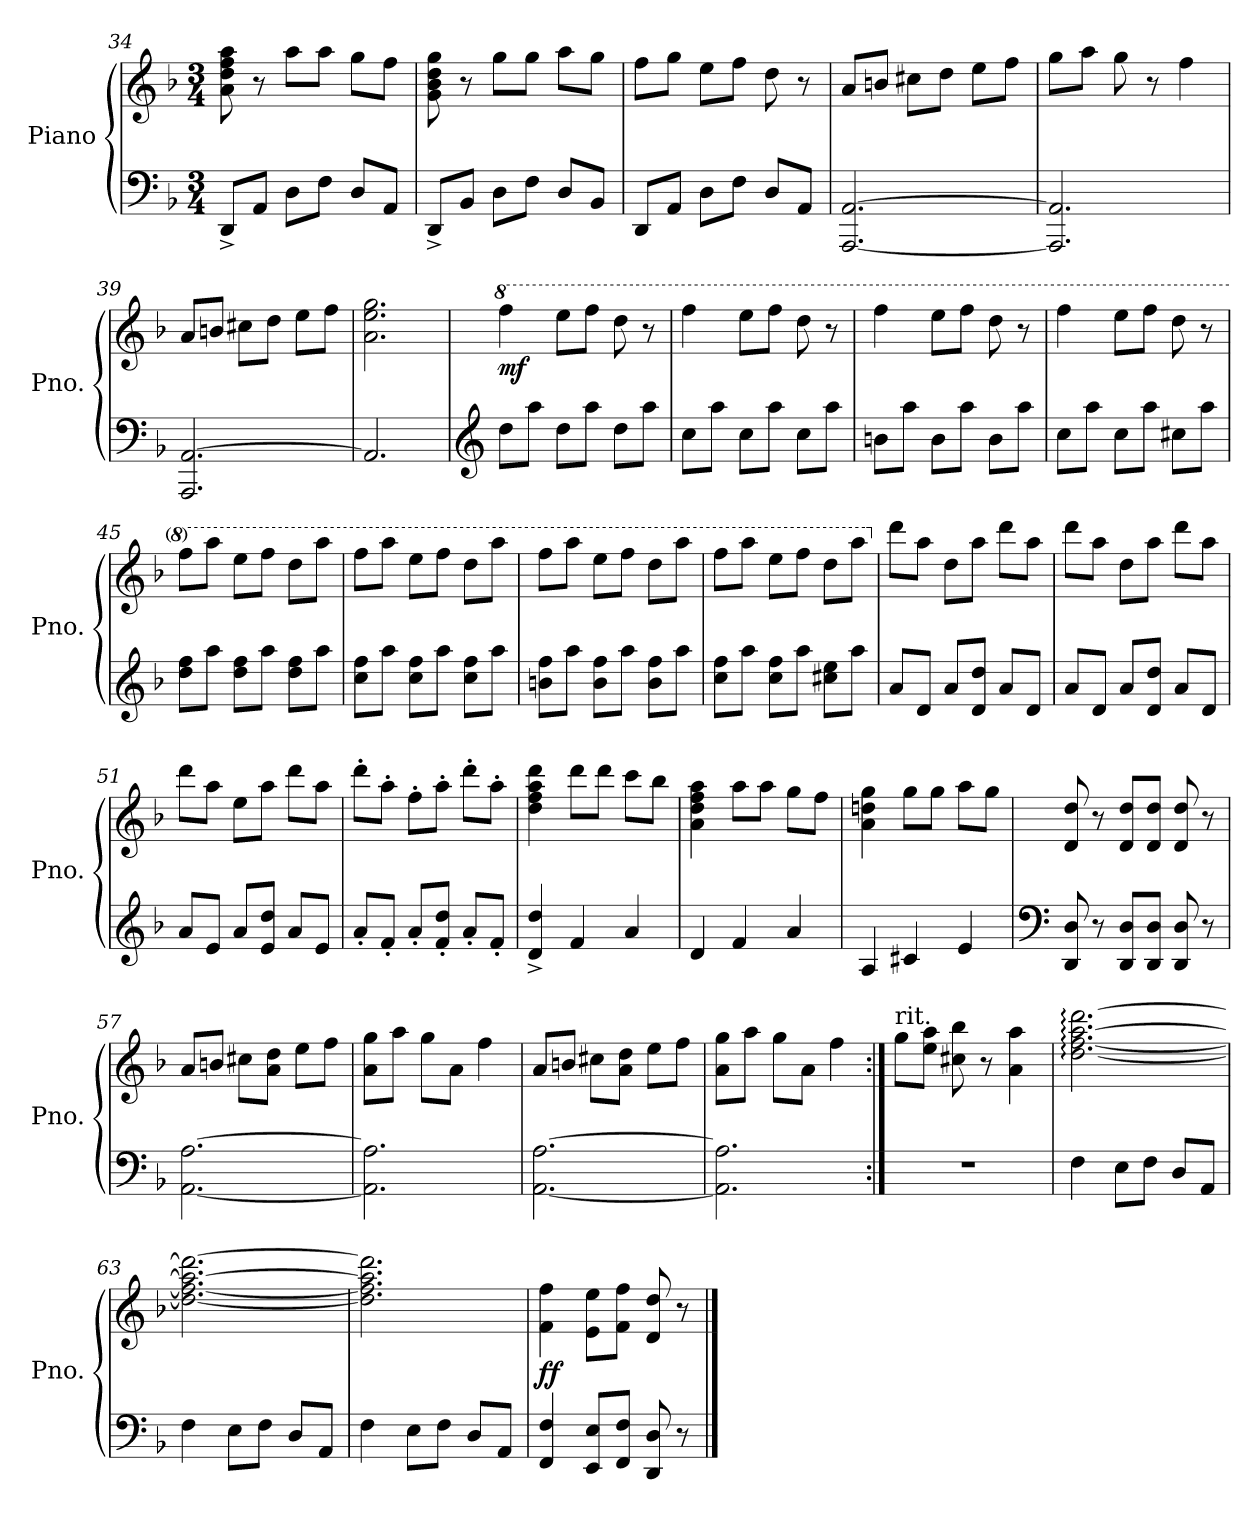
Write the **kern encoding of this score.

**kern	**kern	**dynam
*part1	*part1	*part1
*staff2	*staff1	*staff1/2
*I"Piano	*	*
*I'Pno.	*	*
!!LO:PB:g=z
*clefF4	*clefG2	*
*k[b-]	*k[b-]	*
*M3/4	*M3/4	*
=34	=34	=34
8DD^/L	8a\ 8dd\ 8ff\ 8aa\	.
8AA/J	8r	.
8D\L	8aa\L	.
8F\J	8aa\J	.
8D/L	8gg\L	.
8AA/J	8ff\J	.
=35	=35	=35
8DD^/L	8g\ 8b-\ 8dd\ 8gg\	.
8BB-/J	8r	.
8D\L	8gg\L	.
8F\J	8gg\J	.
8D/L	8aa\L	.
8BB-/J	8gg\J	.
=36	=36	=36
8DD/L	8ff\L	.
8AA/J	8gg\J	.
8D\L	8ee\L	.
8F\J	8ff\J	.
8D/L	8dd\	.
8AA/J	8r	.
=37	=37	=37
[2.AAA/ [2.AA/	8a/L	.
.	8bn/J	.
.	8cc#X\L	.
.	8dd\J	.
.	8ee\L	.
.	8ff\J	.
=38	=38	=38
2.AAA/] 2.AA/]	8gg\L	.
.	8aa\J	.
.	8gg\	.
.	8r	.
.	4ff\	.
=39	=39	=39
2.AAA/ [2.AA/	8a/L	.
.	8bn/J	.
.	8cc#X\L	.
.	8dd\J	.
.	8ee\L	.
.	8ff\J	.
=40	=40	=40
2.AA/]	2.a\ 2.ee\ 2.gg\	.
!!LO:LB:g=z
=41	=41	=41
*clefG2	*	*
*	*8va	*
!	!	!LO:DY:b
8dd\L	4fff\	mf
8aa\J	.	.
8dd\L	8eee\L	.
8aa\J	8fff\J	.
8dd\L	8ddd\	.
8aa\J	8r	.
=42	=42	=42
8cc\L	4fff\	.
8aa\J	.	.
8cc\L	8eee\L	.
8aa\J	8fff\J	.
8cc\L	8ddd\	.
8aa\J	8r	.
=43	=43	=43
8bn\L	4fff\	.
8aa\J	.	.
8b\L	8eee\L	.
8aa\J	8fff\J	.
8b\L	8ddd\	.
8aa\J	8r	.
=44	=44	=44
8cc\L	4fff\	.
8aa\J	.	.
8cc\L	8eee\L	.
8aa\J	8fff\J	.
8cc#X\L	8ddd\	.
8aa\J	8r	.
=45	=45	=45
8dd\ 8ff\L	8fff\L	.
8aa\J	8aaa\J	.
8dd\ 8ff\L	8eee\L	.
8aa\J	8fff\J	.
8dd\ 8ff\L	8ddd\L	.
8aa\J	8aaa\J	.
=46	=46	=46
8cc\ 8ff\L	8fff\L	.
8aa\J	8aaa\J	.
8cc\ 8ff\L	8eee\L	.
8aa\J	8fff\J	.
8cc\ 8ff\L	8ddd\L	.
8aa\J	8aaa\J	.
=47	=47	=47
8bn\ 8ff\L	8fff\L	.
8aa\J	8aaa\J	.
8b\ 8ff\L	8eee\L	.
8aa\J	8fff\J	.
8b\ 8ff\L	8ddd\L	.
8aa\J	8aaa\J	.
!!LO:LB:g=z
=48	=48	=48
8cc\ 8ff\L	8fff\L	.
8aa\J	8aaa\J	.
8cc\ 8ff\L	8eee\L	.
8aa\J	8fff\J	.
8cc#X\ 8ee\L	8ddd\L	.
8aa\J	8aaa\J	.
=49	=49	=49
*	*X8va	*
8a/L	8ddd\L	.
8d/J	8aa\J	.
8a/L	8dd\L	.
8d/ 8dd/J	8aa\J	.
8a/L	8ddd\L	.
8d/J	8aa\J	.
=50	=50	=50
8a/L	8ddd\L	.
8d/J	8aa\J	.
8a/L	8dd\L	.
8d/ 8dd/J	8aa\J	.
8a/L	8ddd\L	.
8d/J	8aa\J	.
=51	=51	=51
8a/L	8ddd\L	.
8e/J	8aa\J	.
8a/L	8ee\L	.
8e/ 8dd/J	8aa\J	.
8a/L	8ddd\L	.
8e/J	8aa\J	.
=52	=52	=52
8a'/L	8ddd'\L	.
8f'/J	8aa'\J	.
8a'/L	8ff'\L	.
8f/' 8dd/'J	8aa'\J	.
8a'/L	8ddd'\L	.
8f'/J	8aa'\J	.
=53	=53	=53
4d/^ 4dd/^	4dd\ 4ff\ 4aa\ 4ddd\	.
4f/	8ddd\L	.
.	8ddd\J	.
4a/	8ccc\L	.
.	8bb-\J	.
!!LO:LB:g=z
=54	=54	=54
4d/	4a\ 4dd\ 4ff\ 4aa\	.
4f/	8aa\L	.
.	8aa\J	.
4a/	8gg\L	.
.	8ff\J	.
=55	=55	=55
4A/	4a\ 4ddn\ 4gg\	.
4c#X/	8gg\L	.
.	8gg\J	.
4e/	8aa\L	.
.	8gg\J	.
=56	=56	=56
*clefF4	*	*
8DD/ 8D/	8d/ 8dd/	.
8r	8r	.
8DD/ 8D/L	8d/ 8dd/L	.
8DD/ 8D/J	8d/ 8dd/J	.
8DD/ 8D/	8d/ 8dd/	.
8r	8r	.
=57	=57	=57
[2.AA\ [2.A\	8a/L	.
.	8bn/J	.
.	8cc#X\L	.
.	8a\ 8dd\J	.
.	8ee\L	.
.	8ff\J	.
=58	=58	=58
2.AA\] 2.A\]	8a\ 8gg\L	.
.	8aa\J	.
.	8gg\L	.
.	8a\J	.
.	4ff\	.
=59	=59	=59
[2.AA\ [2.A\	8a/L	.
.	8bn/J	.
.	8cc#X\L	.
.	8a\ 8dd\J	.
.	8ee\L	.
.	8ff\J	.
!!LO:LB:g=z
=60	=60	=60
2.AA\] 2.A\]	8a\ 8gg\L	.
.	8aa\J	.
.	8gg\L	.
.	8a\J	.
.	4ff\	.
=61:|!	=61:|!	=61:|!
*	*MM170	*
!	!LO:TX:a:t=rit.	!
2.r	8gg\L	.
*	*MM160	*
.	8ee\ 8aa\J	.
*	*MM150	*
.	8cc#X\ 8bb-\	.
.	8r	.
.	4a\ 4aa\	.
=62	=62	=62
4F\	[2.dd\: [2.ff\: [2.aa\: [2.ddd\:	.
8E\L	.	.
8F\J	.	.
8D/L	.	.
8AA/J	.	.
=63	=63	=63
4F\	2.dd\_ 2.ff\_ 2.aa\_ 2.ddd\_	.
8E\L	.	.
8F\J	.	.
8D/L	.	.
8AA/J	.	.
=64	=64	=64
4F\	2.dd\] 2.ff\] 2.aa\] 2.ddd\]	.
8E\L	.	.
8F\J	.	.
8D/L	.	.
8AA/J	.	.
=65	=65	=65
!	!	!LO:DY:b
4FF/ 4F/	4f\ 4ff\	ff
8EE/ 8E/L	8e\ 8ee\L	.
8FF/ 8F/J	8f\ 8ff\J	.
8DD/ 8D/	8d/ 8dd/	.
8r	8r	.
==	==	==
*-	*-	*-
